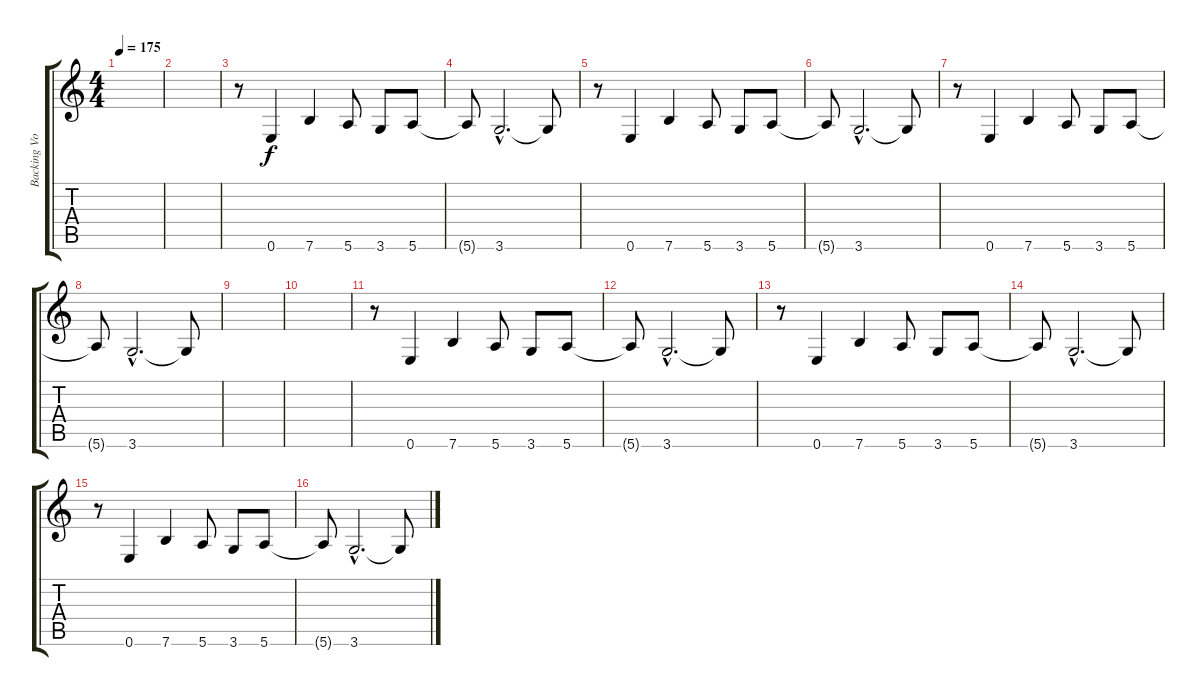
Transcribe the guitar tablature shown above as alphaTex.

\track ("Backing Vox" "Backing Vo") {instrument fretlessbass}
\staff {score tabs}
\tuning (E4 B3 G3 D3 A2 E2) {hide}
\ts (4 4)
\tempo 175
\clef g2
\ks c
|
|
r.8 0.6.4 7.6.4 5.6.8 3.6.8 5.6.8 |
5.6{t}.8 3.6{hac}.2{d} 3.6{t}.8 |
r.8 0.6.4 7.6.4 5.6.8 3.6.8 5.6.8 |
5.6{t}.8 3.6{hac}.2{d} 3.6{t}.8 |
r.8 0.6.4 7.6.4 5.6.8 3.6.8 5.6.8 |
5.6{t}.8 3.6{hac}.2{d} 3.6{t}.8 |
|
|
r.8 0.6.4 7.6.4 5.6.8 3.6.8 5.6.8 |
5.6{t}.8 3.6{hac}.2{d} 3.6{t}.8 |
r.8 0.6.4 7.6.4 5.6.8 3.6.8 5.6.8 |
5.6{t}.8 3.6{hac}.2{d} 3.6{t}.8 |
r.8 0.6.4 7.6.4 5.6.8 3.6.8 5.6.8 |
5.6{t}.8 3.6{hac}.2{d} 3.6{t}.8
